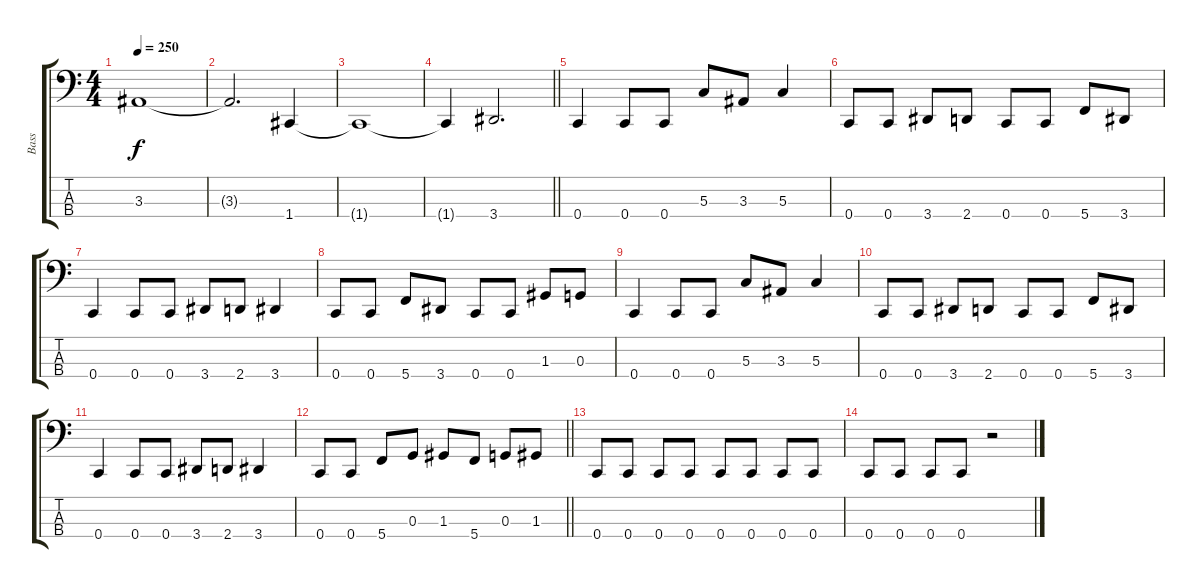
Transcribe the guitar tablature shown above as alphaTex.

\track ("Bass" "Bass") {instrument electricbassfinger}
\staff {score tabs}
\tuning (F2 C2 G1 C1) {hide}
\ts (4 4)
\tempo 250
\clef f4
\ks c
3.3.1{dy f} |
3.3{t}.2{d} 1.4.4 |
1.4{t}.1 |
\barLineRight lightlight
1.4{t}.4 3.4.2{d} |
0.4.4 0.4.8 0.4.8 5.3.8 3.3.8 5.3.4 |
0.4.8 0.4.8 3.4.8 2.4.8 0.4.8 0.4.8 5.4.8 3.4.8 |
0.4.4 0.4.8 0.4.8 3.4.8 2.4.8 3.4.4 |
0.4.8 0.4.8 5.4.8 3.4.8 0.4.8 0.4.8 1.3.8 0.3.8 |
0.4.4 0.4.8 0.4.8 5.3.8 3.3.8 5.3.4 |
0.4.8 0.4.8 3.4.8 2.4.8 0.4.8 0.4.8 5.4.8 3.4.8 |
0.4.4 0.4.8 0.4.8 3.4.8 2.4.8 3.4.4 |
\barLineRight lightlight
0.4.8 0.4.8 5.4.8 0.3.8 1.3.8 5.4.8 0.3.8 1.3.8 |
0.4.8 0.4.8 0.4.8 0.4.8 0.4.8 0.4.8 0.4.8 0.4.8 |
0.4.8 0.4.8 0.4.8 0.4.8 r.2
